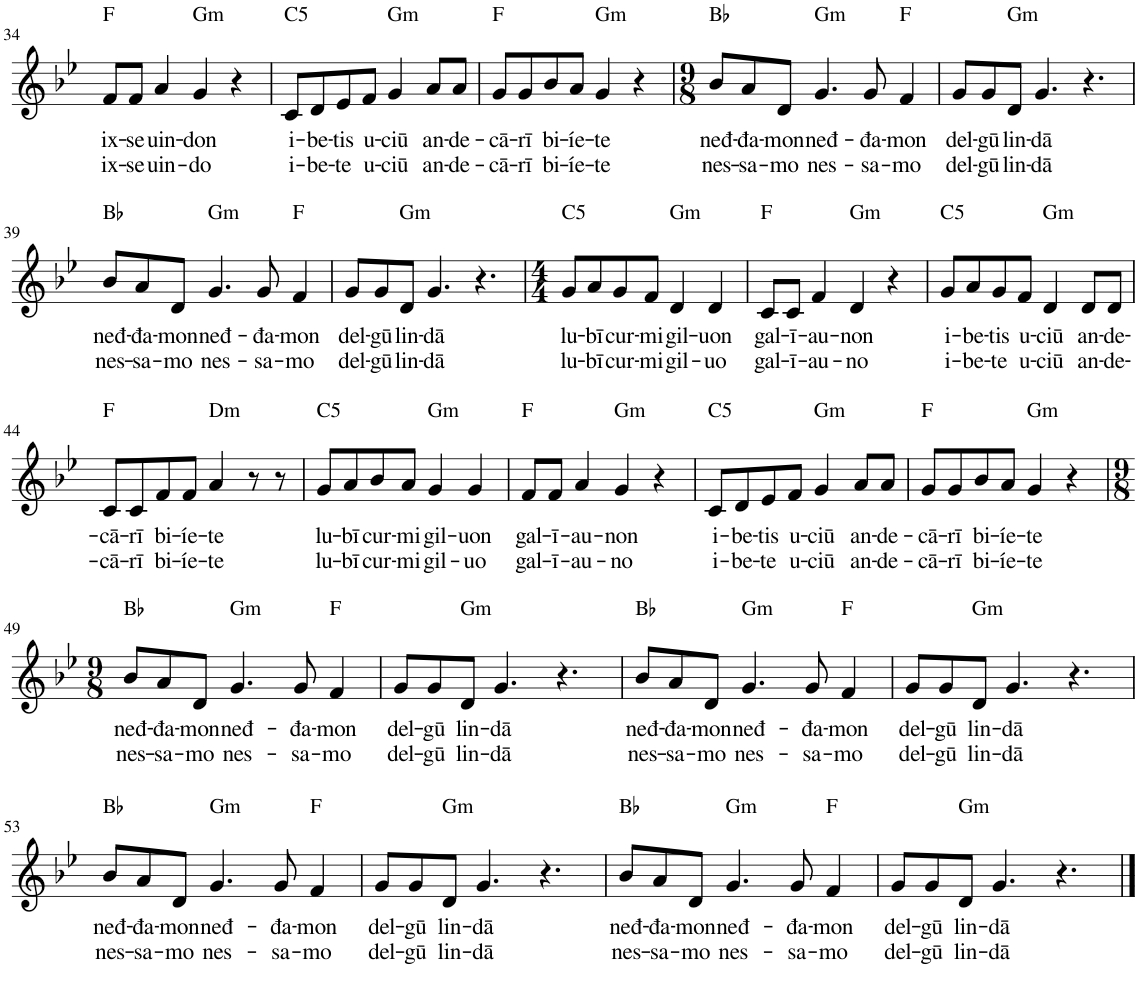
**kern	**text	**text
*part1	*part1	*part1
*staff1	*staff1	*staff1
*I"Voix	*	*
*I'Vx.	*	*
!!LO:PB:g=z
*clefG2	*	*
*k[b-e-]	*	*
*M4/4	*	*
=34	=34	=34
!LO:TX:a:t=F	!	!
!	!LO:LY:b	!LO:LY:b
8f/L	ix-	ix-
!	!LO:LY:b	!LO:LY:b
8f/J	-se	-se
!	!LO:LY:b	!LO:LY:b
4a/	uin-	uin-
!LO:TX:a:t=Gm	!	!
!	!LO:LY:b	!LO:LY:b
4g/	-don	-do
4r	.	.
=35	=35	=35
!LO:TX:a:t=C5	!	!
!	!LO:LY:b	!LO:LY:b
8c/L	i-	i-
!	!LO:LY:b	!LO:LY:b
8d/	-be-	-be-
!	!LO:LY:b	!LO:LY:b
8e-/	-tis	-te
!	!LO:LY:b	!LO:LY:b
8f/J	u-	u-
!LO:TX:a:t=Gm	!	!
!	!LO:LY:b	!LO:LY:b
4g/	-ciū	-ciū
!	!LO:LY:b	!LO:LY:b
8a/L	an-	an-
!	!LO:LY:b	!LO:LY:b
8a/J	-de-	-de-
=36	=36	=36
!LO:TX:a:t=F	!	!
!	!LO:LY:b	!LO:LY:b
8g/L	-cā-	-cā-
!	!LO:LY:b	!LO:LY:b
8g/	-rī	-rī
!	!LO:LY:b	!LO:LY:b
8b-/	bi-	bi-
!	!LO:LY:b	!LO:LY:b
8a/J	-íe-	-íe-
!LO:TX:a:t=Gm	!	!
!	!LO:LY:b	!LO:LY:b
4g/	-te	-te
4r	.	.
=37	=37	=37
*M9/8	*	*
!LO:TX:a:t=B♭	!	!
!	!LO:LY:b	!LO:LY:b
8b-/L	neđ-	nes-
!	!LO:LY:b	!LO:LY:b
8a/	đa-	-sa-
!	!LO:LY:b	!LO:LY:b
8d/J	-mon	-mo
!LO:TX:a:t=Gm	!	!
!	!LO:LY:b	!LO:LY:b
4.g/	neđ-	nes-
!	!LO:LY:b	!LO:LY:b
8g/	đa-	-sa-
!LO:TX:a:t=F	!	!
!	!LO:LY:b	!LO:LY:b
4f/	-mon	-mo
=38	=38	=38
!	!LO:LY:b	!LO:LY:b
8g/L	del-	del-
!	!LO:LY:b	!LO:LY:b
8g/	-gū	-gū
!LO:TX:a:t=Gm	!	!
!	!LO:LY:b	!LO:LY:b
8d/J	lin-	lin-
!	!LO:LY:b	!LO:LY:b
4.g/	-dā	-dā
4.r	.	.
!!LO:LB:g=z
=39	=39	=39
!LO:TX:a:t=B♭	!	!
!	!LO:LY:b	!LO:LY:b
8b-/L	neđ-	nes-
!	!LO:LY:b	!LO:LY:b
8a/	đa-	-sa-
!	!LO:LY:b	!LO:LY:b
8d/J	-mon	-mo
!LO:TX:a:t=Gm	!	!
!	!LO:LY:b	!LO:LY:b
4.g/	neđ-	nes-
!	!LO:LY:b	!LO:LY:b
8g/	đa-	-sa-
!LO:TX:a:t=F	!	!
!	!LO:LY:b	!LO:LY:b
4f/	-mon	-mo
=40	=40	=40
!	!LO:LY:b	!LO:LY:b
8g/L	del-	del-
!	!LO:LY:b	!LO:LY:b
8g/	-gū	-gū
!LO:TX:a:t=Gm	!	!
!	!LO:LY:b	!LO:LY:b
8d/J	lin-	lin-
!	!LO:LY:b	!LO:LY:b
4.g/	-dā	-dā
4.r	.	.
=41	=41	=41
*M4/4	*	*
!LO:TX:a:t=C5	!	!
!	!LO:LY:b	!LO:LY:b
8g/L	lu-	lu-
!	!LO:LY:b	!LO:LY:b
8a/	-bī	-bī
!	!LO:LY:b	!LO:LY:b
8g/	cur-	cur-
!	!LO:LY:b	!LO:LY:b
8f/J	-mi	-mi
!LO:TX:a:t=Gm	!	!
!	!LO:LY:b	!LO:LY:b
4d/	gil-	gil-
!	!LO:LY:b	!LO:LY:b
4d/	-uon	-uo
=42	=42	=42
!LO:TX:a:t=F	!	!
!	!LO:LY:b	!LO:LY:b
8c/L	gal-	gal-
!	!LO:LY:b	!LO:LY:b
8c/J	-ī-	-ī-
!	!LO:LY:b	!LO:LY:b
4f/	-au-	-au-
!LO:TX:a:t=Gm	!	!
!	!LO:LY:b	!LO:LY:b
4d/	-non	-no
4r	.	.
=43	=43	=43
!LO:TX:a:t=C5	!	!
!	!LO:LY:b	!LO:LY:b
8g/L	i-	i-
!	!LO:LY:b	!LO:LY:b
8a/	-be-	-be-
!	!LO:LY:b	!LO:LY:b
8g/	-tis	-te
!	!LO:LY:b	!LO:LY:b
8f/J	u-	u-
!LO:TX:a:t=Gm	!	!
!	!LO:LY:b	!LO:LY:b
4d/	-ciū	-ciū
!	!LO:LY:b	!LO:LY:b
8d/L	an-	an-
!	!LO:LY:b	!LO:LY:b
8d/J	-de-	-de-
!!LO:LB:g=z
=44	=44	=44
!LO:TX:a:t=F	!	!
!	!LO:LY:b	!LO:LY:b
8c/L	-cā-	-cā-
!	!LO:LY:b	!LO:LY:b
8c/	-rī	-rī
!	!LO:LY:b	!LO:LY:b
8f/	bi-	bi-
!	!LO:LY:b	!LO:LY:b
8f/J	-íe-	-íe-
!LO:TX:a:t=Dm	!	!
!	!LO:LY:b	!LO:LY:b
4a/	-te	-te
8r	.	.
8r	.	.
=45	=45	=45
!LO:TX:a:t=C5	!	!
!	!LO:LY:b	!LO:LY:b
8g/L	lu-	lu-
!	!LO:LY:b	!LO:LY:b
8a/	-bī	-bī
!	!LO:LY:b	!LO:LY:b
8b-/	cur-	cur-
!	!LO:LY:b	!LO:LY:b
8a/J	-mi	-mi
!LO:TX:a:t=Gm	!	!
!	!LO:LY:b	!LO:LY:b
4g/	gil-	gil-
!	!LO:LY:b	!LO:LY:b
4g/	-uon	-uo
=46	=46	=46
!LO:TX:a:t=F	!	!
!	!LO:LY:b	!LO:LY:b
8f/L	gal-	gal-
!	!LO:LY:b	!LO:LY:b
8f/J	-ī-	-ī-
!	!LO:LY:b	!LO:LY:b
4a/	-au-	-au-
!LO:TX:a:t=Gm	!	!
!	!LO:LY:b	!LO:LY:b
4g/	-non	-no
4r	.	.
=47	=47	=47
!LO:TX:a:t=C5	!	!
!	!LO:LY:b	!LO:LY:b
8c/L	i-	i-
!	!LO:LY:b	!LO:LY:b
8d/	-be-	-be-
!	!LO:LY:b	!LO:LY:b
8e-/	-tis	-te
!	!LO:LY:b	!LO:LY:b
8f/J	u-	u-
!LO:TX:a:t=Gm	!	!
!	!LO:LY:b	!LO:LY:b
4g/	-ciū	-ciū
!	!LO:LY:b	!LO:LY:b
8a/L	an-	an-
!	!LO:LY:b	!LO:LY:b
8a/J	-de-	-de-
=48	=48	=48
!LO:TX:a:t=F	!	!
!	!LO:LY:b	!LO:LY:b
8g/L	-cā-	-cā-
!	!LO:LY:b	!LO:LY:b
8g/	-rī	-rī
!	!LO:LY:b	!LO:LY:b
8b-/	bi-	bi-
!	!LO:LY:b	!LO:LY:b
8a/J	-íe-	-íe-
!LO:TX:a:t=Gm	!	!
!	!LO:LY:b	!LO:LY:b
4g/	-te	-te
4r	.	.
!!LO:LB:g=z
=49	=49	=49
*M9/8	*	*
!LO:TX:a:t=B♭	!	!
!	!LO:LY:b	!LO:LY:b
8b-/L	neđ-	nes-
!	!LO:LY:b	!LO:LY:b
8a/	đa-	-sa-
!	!LO:LY:b	!LO:LY:b
8d/J	-mon	-mo
!LO:TX:a:t=Gm	!	!
!	!LO:LY:b	!LO:LY:b
4.g/	neđ-	nes-
!	!LO:LY:b	!LO:LY:b
8g/	đa-	-sa-
!LO:TX:a:t=F	!	!
!	!LO:LY:b	!LO:LY:b
4f/	-mon	-mo
=50	=50	=50
!	!LO:LY:b	!LO:LY:b
8g/L	del-	del-
!	!LO:LY:b	!LO:LY:b
8g/	-gū	-gū
!LO:TX:a:t=Gm	!	!
!	!LO:LY:b	!LO:LY:b
8d/J	lin-	lin-
!	!LO:LY:b	!LO:LY:b
4.g/	-dā	-dā
4.r	.	.
=51	=51	=51
!LO:TX:a:t=B♭	!	!
!	!LO:LY:b	!LO:LY:b
8b-/L	neđ-	nes-
!	!LO:LY:b	!LO:LY:b
8a/	đa-	-sa-
!	!LO:LY:b	!LO:LY:b
8d/J	-mon	-mo
!LO:TX:a:t=Gm	!	!
!	!LO:LY:b	!LO:LY:b
4.g/	neđ-	nes-
!	!LO:LY:b	!LO:LY:b
8g/	đa-	-sa-
!LO:TX:a:t=F	!	!
!	!LO:LY:b	!LO:LY:b
4f/	-mon	-mo
=52	=52	=52
!	!LO:LY:b	!LO:LY:b
8g/L	del-	del-
!	!LO:LY:b	!LO:LY:b
8g/	-gū	-gū
!LO:TX:a:t=Gm	!	!
!	!LO:LY:b	!LO:LY:b
8d/J	lin-	lin-
!	!LO:LY:b	!LO:LY:b
4.g/	-dā	-dā
4.r	.	.
!!LO:LB:g=z
=53	=53	=53
!LO:TX:a:t=B♭	!	!
!	!LO:LY:b	!LO:LY:b
8b-/L	neđ-	nes-
!	!LO:LY:b	!LO:LY:b
8a/	đa-	-sa-
!	!LO:LY:b	!LO:LY:b
8d/J	-mon	-mo
!LO:TX:a:t=Gm	!	!
!	!LO:LY:b	!LO:LY:b
4.g/	neđ-	nes-
!	!LO:LY:b	!LO:LY:b
8g/	đa-	-sa-
!LO:TX:a:t=F	!	!
!	!LO:LY:b	!LO:LY:b
4f/	-mon	-mo
=54	=54	=54
!	!LO:LY:b	!LO:LY:b
8g/L	del-	del-
!	!LO:LY:b	!LO:LY:b
8g/	-gū	-gū
!LO:TX:a:t=Gm	!	!
!	!LO:LY:b	!LO:LY:b
8d/J	lin-	lin-
!	!LO:LY:b	!LO:LY:b
4.g/	-dā	-dā
4.r	.	.
=55	=55	=55
!LO:TX:a:t=B♭	!	!
!	!LO:LY:b	!LO:LY:b
8b-/L	neđ-	nes-
!	!LO:LY:b	!LO:LY:b
8a/	đa-	-sa-
!	!LO:LY:b	!LO:LY:b
8d/J	-mon	-mo
!LO:TX:a:t=Gm	!	!
!	!LO:LY:b	!LO:LY:b
4.g/	neđ-	nes-
!	!LO:LY:b	!LO:LY:b
8g/	đa-	-sa-
!LO:TX:a:t=F	!	!
!	!LO:LY:b	!LO:LY:b
4f/	-mon	-mo
=56	=56	=56
!	!LO:LY:b	!LO:LY:b
8g/L	del-	del-
!	!LO:LY:b	!LO:LY:b
8g/	-gū	-gū
!LO:TX:a:t=Gm	!	!
!	!LO:LY:b	!LO:LY:b
8d/J	lin-	lin-
!	!LO:LY:b	!LO:LY:b
4.g/	-dā	-dā
4.r	.	.
==	==	==
*-	*-	*-
